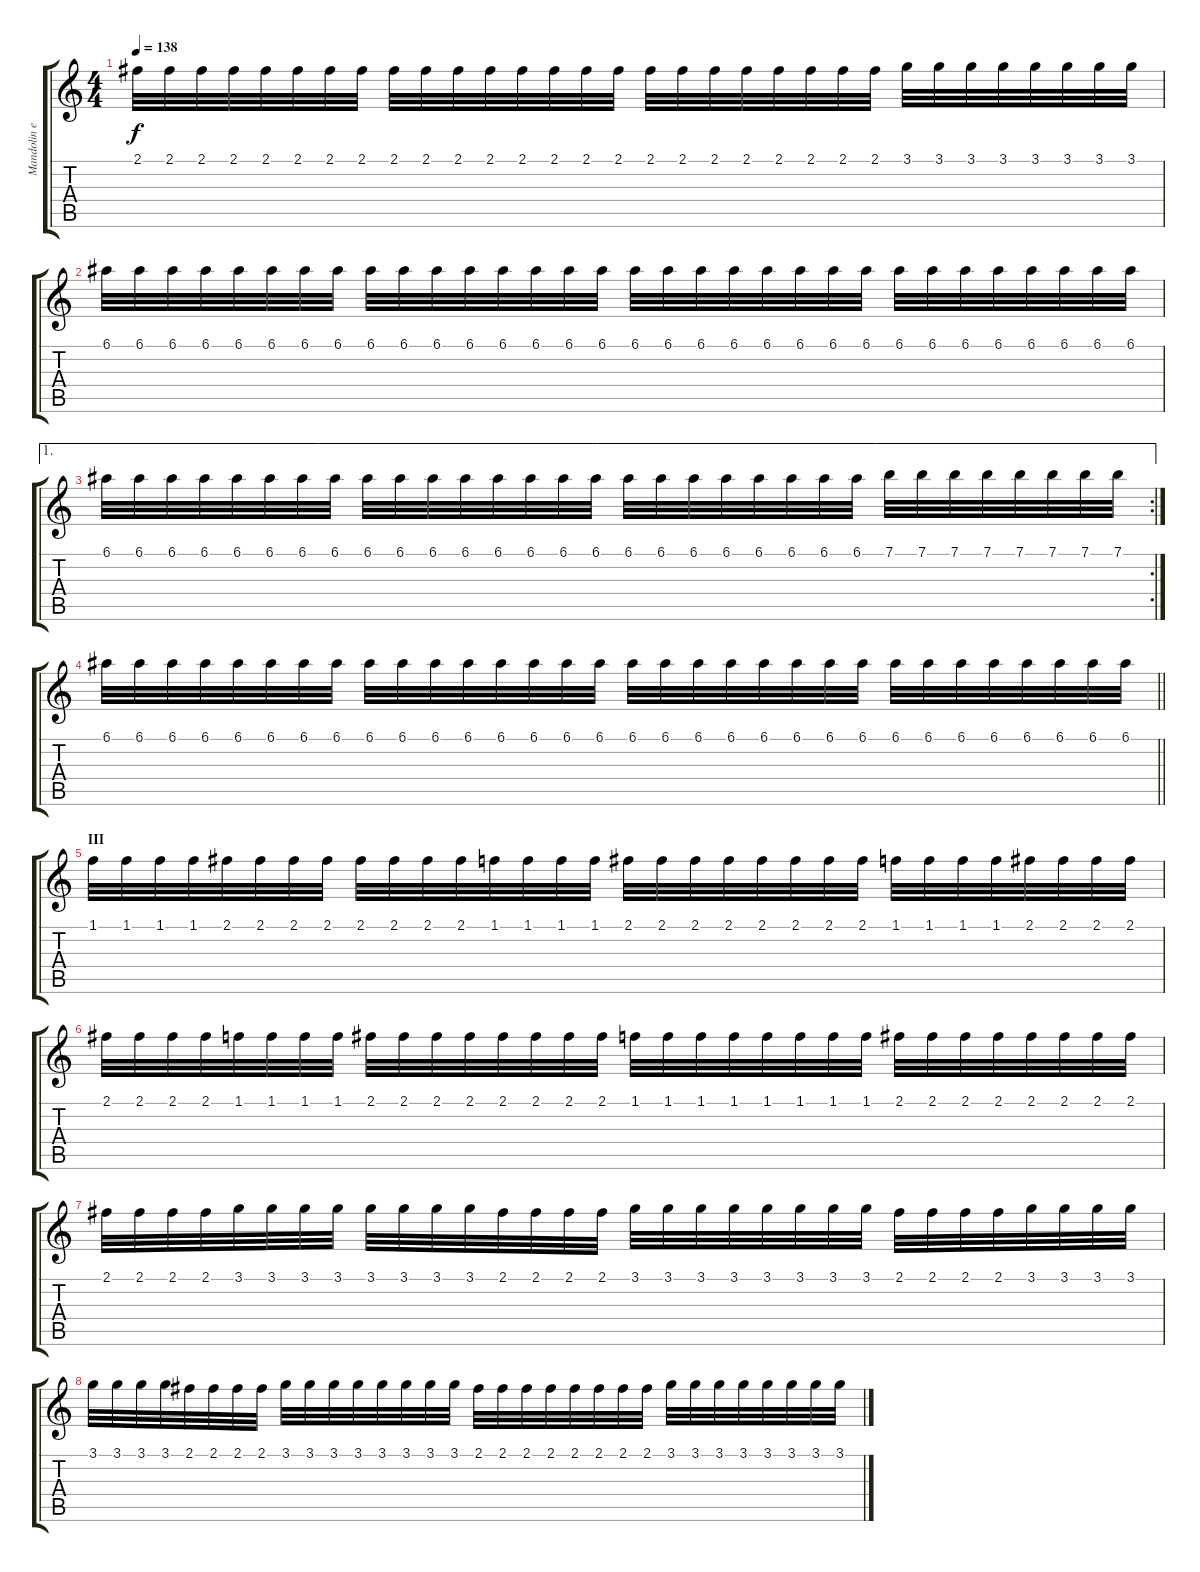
\track ("Mandolin effect" "Mandolin e") {instrument acousticguitarsteel}
\staff {score tabs}
\tuning (E4 B3 G3 D3 A2 E2) {hide}
\ts (4 4)
\tempo 138
\clef g2
\ks c
2.1.32{dy f} 2.1.32 2.1.32 2.1.32 2.1.32 2.1.32 2.1.32 2.1.32 2.1.32 2.1.32 2.1.32 2.1.32 2.1.32 2.1.32 2.1.32 2.1.32 2.1.32 2.1.32 2.1.32 2.1.32 2.1.32 2.1.32 2.1.32 2.1.32 3.1.32 3.1.32 3.1.32 3.1.32 3.1.32 3.1.32 3.1.32 3.1.32 |
6.1.32 6.1.32 6.1.32 6.1.32 6.1.32 6.1.32 6.1.32 6.1.32 6.1.32 6.1.32 6.1.32 6.1.32 6.1.32 6.1.32 6.1.32 6.1.32 6.1.32 6.1.32 6.1.32 6.1.32 6.1.32 6.1.32 6.1.32 6.1.32 6.1.32 6.1.32 6.1.32 6.1.32 6.1.32 6.1.32 6.1.32 6.1.32 |
\ae 1
\rc 2
6.1.32 6.1.32 6.1.32 6.1.32 6.1.32 6.1.32 6.1.32 6.1.32 6.1.32 6.1.32 6.1.32 6.1.32 6.1.32 6.1.32 6.1.32 6.1.32 6.1.32 6.1.32 6.1.32 6.1.32 6.1.32 6.1.32 6.1.32 6.1.32 7.1.32 7.1.32 7.1.32 7.1.32 7.1.32 7.1.32 7.1.32 7.1.32 |
\barLineRight lightlight
6.1.32 6.1.32 6.1.32 6.1.32 6.1.32 6.1.32 6.1.32 6.1.32 6.1.32 6.1.32 6.1.32 6.1.32 6.1.32 6.1.32 6.1.32 6.1.32 6.1.32 6.1.32 6.1.32 6.1.32 6.1.32 6.1.32 6.1.32 6.1.32 6.1.32 6.1.32 6.1.32 6.1.32 6.1.32 6.1.32 6.1.32 6.1.32 |
\section ("" "III")
1.1.32 1.1.32 1.1.32 1.1.32 2.1.32 2.1.32 2.1.32 2.1.32 2.1.32 2.1.32 2.1.32 2.1.32 1.1.32 1.1.32 1.1.32 1.1.32 2.1.32 2.1.32 2.1.32 2.1.32 2.1.32 2.1.32 2.1.32 2.1.32 1.1.32 1.1.32 1.1.32 1.1.32 2.1.32 2.1.32 2.1.32 2.1.32 |
2.1.32 2.1.32 2.1.32 2.1.32 1.1.32 1.1.32 1.1.32 1.1.32 2.1.32 2.1.32 2.1.32 2.1.32 2.1.32 2.1.32 2.1.32 2.1.32 1.1.32 1.1.32 1.1.32 1.1.32 1.1.32 1.1.32 1.1.32 1.1.32 2.1.32 2.1.32 2.1.32 2.1.32 2.1.32 2.1.32 2.1.32 2.1.32 |
2.1.32 2.1.32 2.1.32 2.1.32 3.1.32 3.1.32 3.1.32 3.1.32 3.1.32 3.1.32 3.1.32 3.1.32 2.1.32 2.1.32 2.1.32 2.1.32 3.1.32 3.1.32 3.1.32 3.1.32 3.1.32 3.1.32 3.1.32 3.1.32 2.1.32 2.1.32 2.1.32 2.1.32 3.1.32 3.1.32 3.1.32 3.1.32 |
3.1.32 3.1.32 3.1.32 3.1.32 2.1.32 2.1.32 2.1.32 2.1.32 3.1.32 3.1.32 3.1.32 3.1.32 3.1.32 3.1.32 3.1.32 3.1.32 2.1.32 2.1.32 2.1.32 2.1.32 2.1.32 2.1.32 2.1.32 2.1.32 3.1.32 3.1.32 3.1.32 3.1.32 3.1.32 3.1.32 3.1.32 3.1.32
